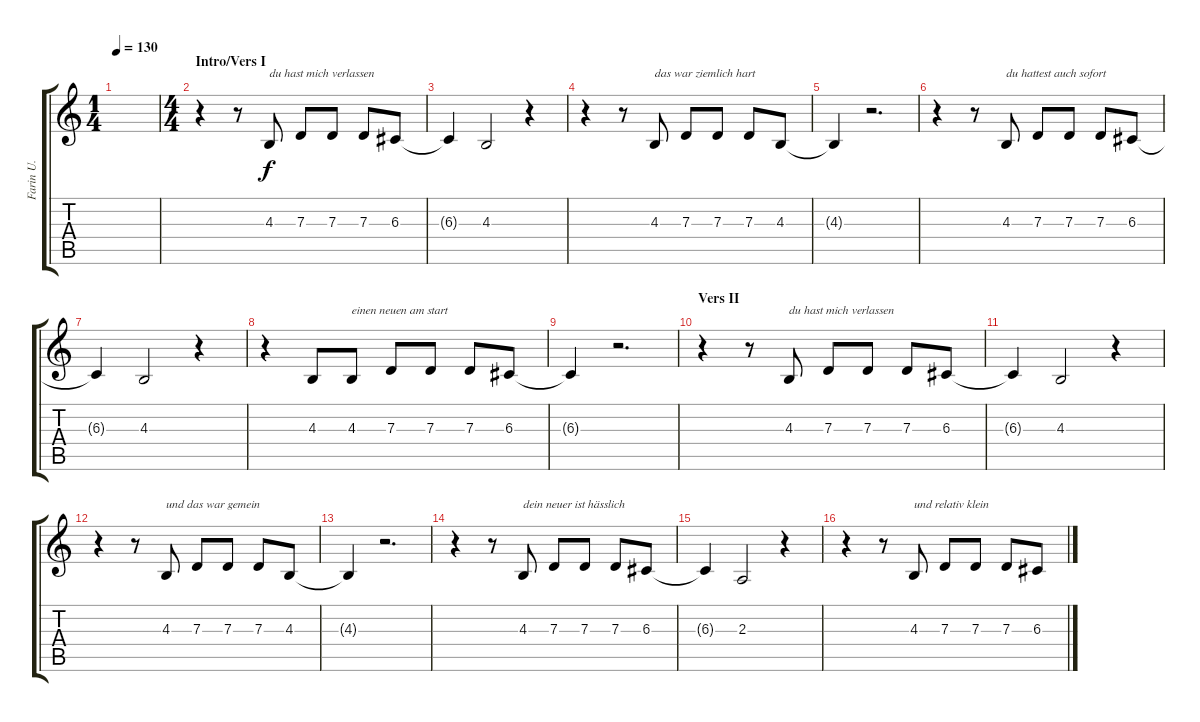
\track ("Farin U." "Farin U.") {instrument flute}
\staff {score tabs}
\tuning (E4 B3 G3 D3 A2 E2) {hide}
\ts (1 4)
\tempo 130
\clef g2
\ks c
|
\ts (4 4)
\section ("" "Intro/Vers I")
r.4 r.8 4.3.8{txt "du hast mich verlassen"} 7.3.8 7.3.8 7.3.8 6.3.8 |
6.3{t}.4 4.3.2 r.4 |
r.4 r.8 4.3.8{txt "das war ziemlich hart"} 7.3.8 7.3.8 7.3.8 4.3.8 |
4.3{t}.4 r.2{d} |
r.4 r.8 4.3.8{txt "du hattest auch sofort "} 7.3.8 7.3.8 7.3.8 6.3.8 |
6.3{t}.4 4.3.2 r.4 |
r.4 4.3.8 4.3.8{txt "einen neuen am start"} 7.3.8 7.3.8 7.3.8 6.3.8 |
6.3{t}.4 r.2{d} |
\section ("" "Vers II")
r.4 r.8 4.3.8{txt "du hast mich verlassen"} 7.3.8 7.3.8 7.3.8 6.3.8 |
6.3{t}.4 4.3.2 r.4 |
r.4 r.8 4.3.8{txt "und das war gemein"} 7.3.8 7.3.8 7.3.8 4.3.8 |
4.3{t}.4 r.2{d} |
r.4 r.8 4.3.8{txt "dein neuer ist hässlich"} 7.3.8 7.3.8 7.3.8 6.3.8 |
6.3{t}.4 2.3.2 r.4 |
r.4 r.8 4.3.8{txt "und relativ klein"} 7.3.8 7.3.8 7.3.8 6.3.8
